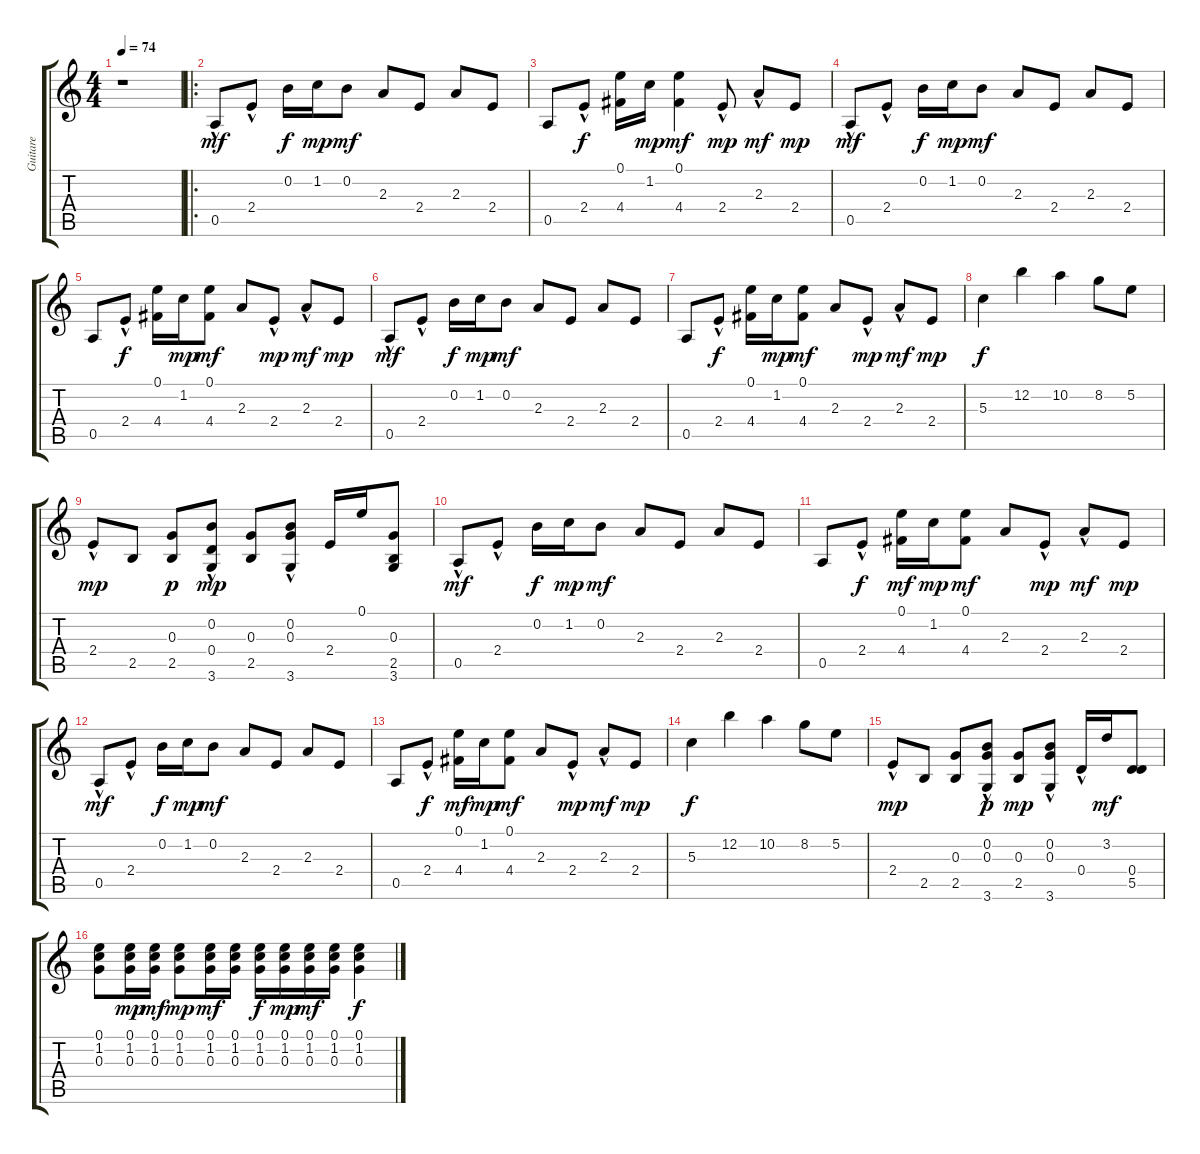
\track ("Guitare" "Guitare") {instrument acousticguitarnylon}
\staff {score tabs}
\tuning (E4 B3 G3 D3 A2 E2) {hide}
\ts (4 4)
\tempo 74
\clef g2
\ks c
r.1{dy mf instrument acousticguitarnylon} |
\ro
0.5{hac}.8 2.4{hac}.8 0.2.16{dy f} 1.2.16{dy mp} 0.2.8{dy mf} 2.3.8 2.4.8 2.3.8 2.4.8 |
0.5.8 2.4{hac}.8{dy f} (0.1 4.4).16 1.2.16{dy mp} (0.1 4.4).4{dy mf} 2.4{hac}.8{dy mp} 2.3{hac}.8{dy mf} 2.4.8{dy mp} |
0.5{hac}.8{dy mf} 2.4{hac}.8 0.2.16{dy f} 1.2.16{dy mp} 0.2.8{dy mf} 2.3.8 2.4.8 2.3.8 2.4.8 |
0.5.8 2.4{hac}.8{dy f} (0.1 4.4).16 1.2.16{dy mp} (0.1 4.4).8{dy mf} 2.3.8 2.4{hac}.8{dy mp} 2.3{hac}.8{dy mf} 2.4.8{dy mp} |
0.5{hac}.8{dy mf} 2.4{hac}.8 0.2.16{dy f} 1.2.16{dy mp} 0.2.8{dy mf} 2.3.8 2.4.8 2.3.8 2.4.8 |
0.5.8 2.4{hac}.8{dy f} (0.1 4.4).16 1.2.16{dy mp} (0.1 4.4).8{dy mf} 2.3.8 2.4{hac}.8{dy mp} 2.3{hac}.8{dy mf} 2.4.8{dy mp} |
5.3.4{dy f} 12.2.4 10.2.4 8.2.8 5.2.8 |
2.4{hac}.8{dy mp} 2.5.8 (0.3 2.5).8{dy p} (0.2{hac} 0.4 3.6).8{dy mp} (0.3 2.5).8 (0.2 0.3 3.6{hac}).8 2.4.16 0.1.16 (0.3 2.5 3.6).8 |
0.5{hac}.8{dy mf} 2.4{hac}.8 0.2.16{dy f} 1.2.16{dy mp} 0.2.8{dy mf} 2.3.8 2.4.8 2.3.8 2.4.8 |
0.5.8 2.4{hac}.8{dy f} (0.1 4.4).16{dy mf} 1.2.16{dy mp} (0.1 4.4).8{dy mf} 2.3.8 2.4{hac}.8{dy mp} 2.3{hac}.8{dy mf} 2.4.8{dy mp} |
0.5{hac}.8{dy mf} 2.4{hac}.8 0.2.16{dy f} 1.2.16{dy mp} 0.2.8{dy mf} 2.3.8 2.4.8 2.3.8 2.4.8 |
0.5.8 2.4{hac}.8{dy f} (0.1 4.4).16{dy mf} 1.2.16{dy mp} (0.1 4.4).8{dy mf} 2.3.8 2.4{hac}.8{dy mp} 2.3{hac}.8{dy mf} 2.4.8{dy mp} |
5.3.4{dy f} 12.2.4 10.2.4 8.2.8 5.2.8 |
2.4{hac}.8{dy mp} 2.5.8 (0.3 2.5).8 (0.2{hac} 0.3 3.6).8{dy p} (0.3 2.5).8{dy mp} (0.2 0.3 3.6{hac}).8 0.4{hac}.16 3.2.16{dy mf} (0.4 5.5).8 |
(0.1 1.2 0.3).8 (0.1 1.2 0.3).16{dy mp} (0.1 1.2 0.3).16{dy mf} (0.1 1.2 0.3).8{dy mp} (0.1 1.2 0.3).16{dy mf} (0.1 1.2 0.3).16 (0.1 1.2 0.3).16{dy f} (0.1 1.2 0.3).16{dy mp} (0.1 1.2 0.3).16{dy mf} (0.1 1.2 0.3).16 (0.1 1.2 0.3).4{dy f}
